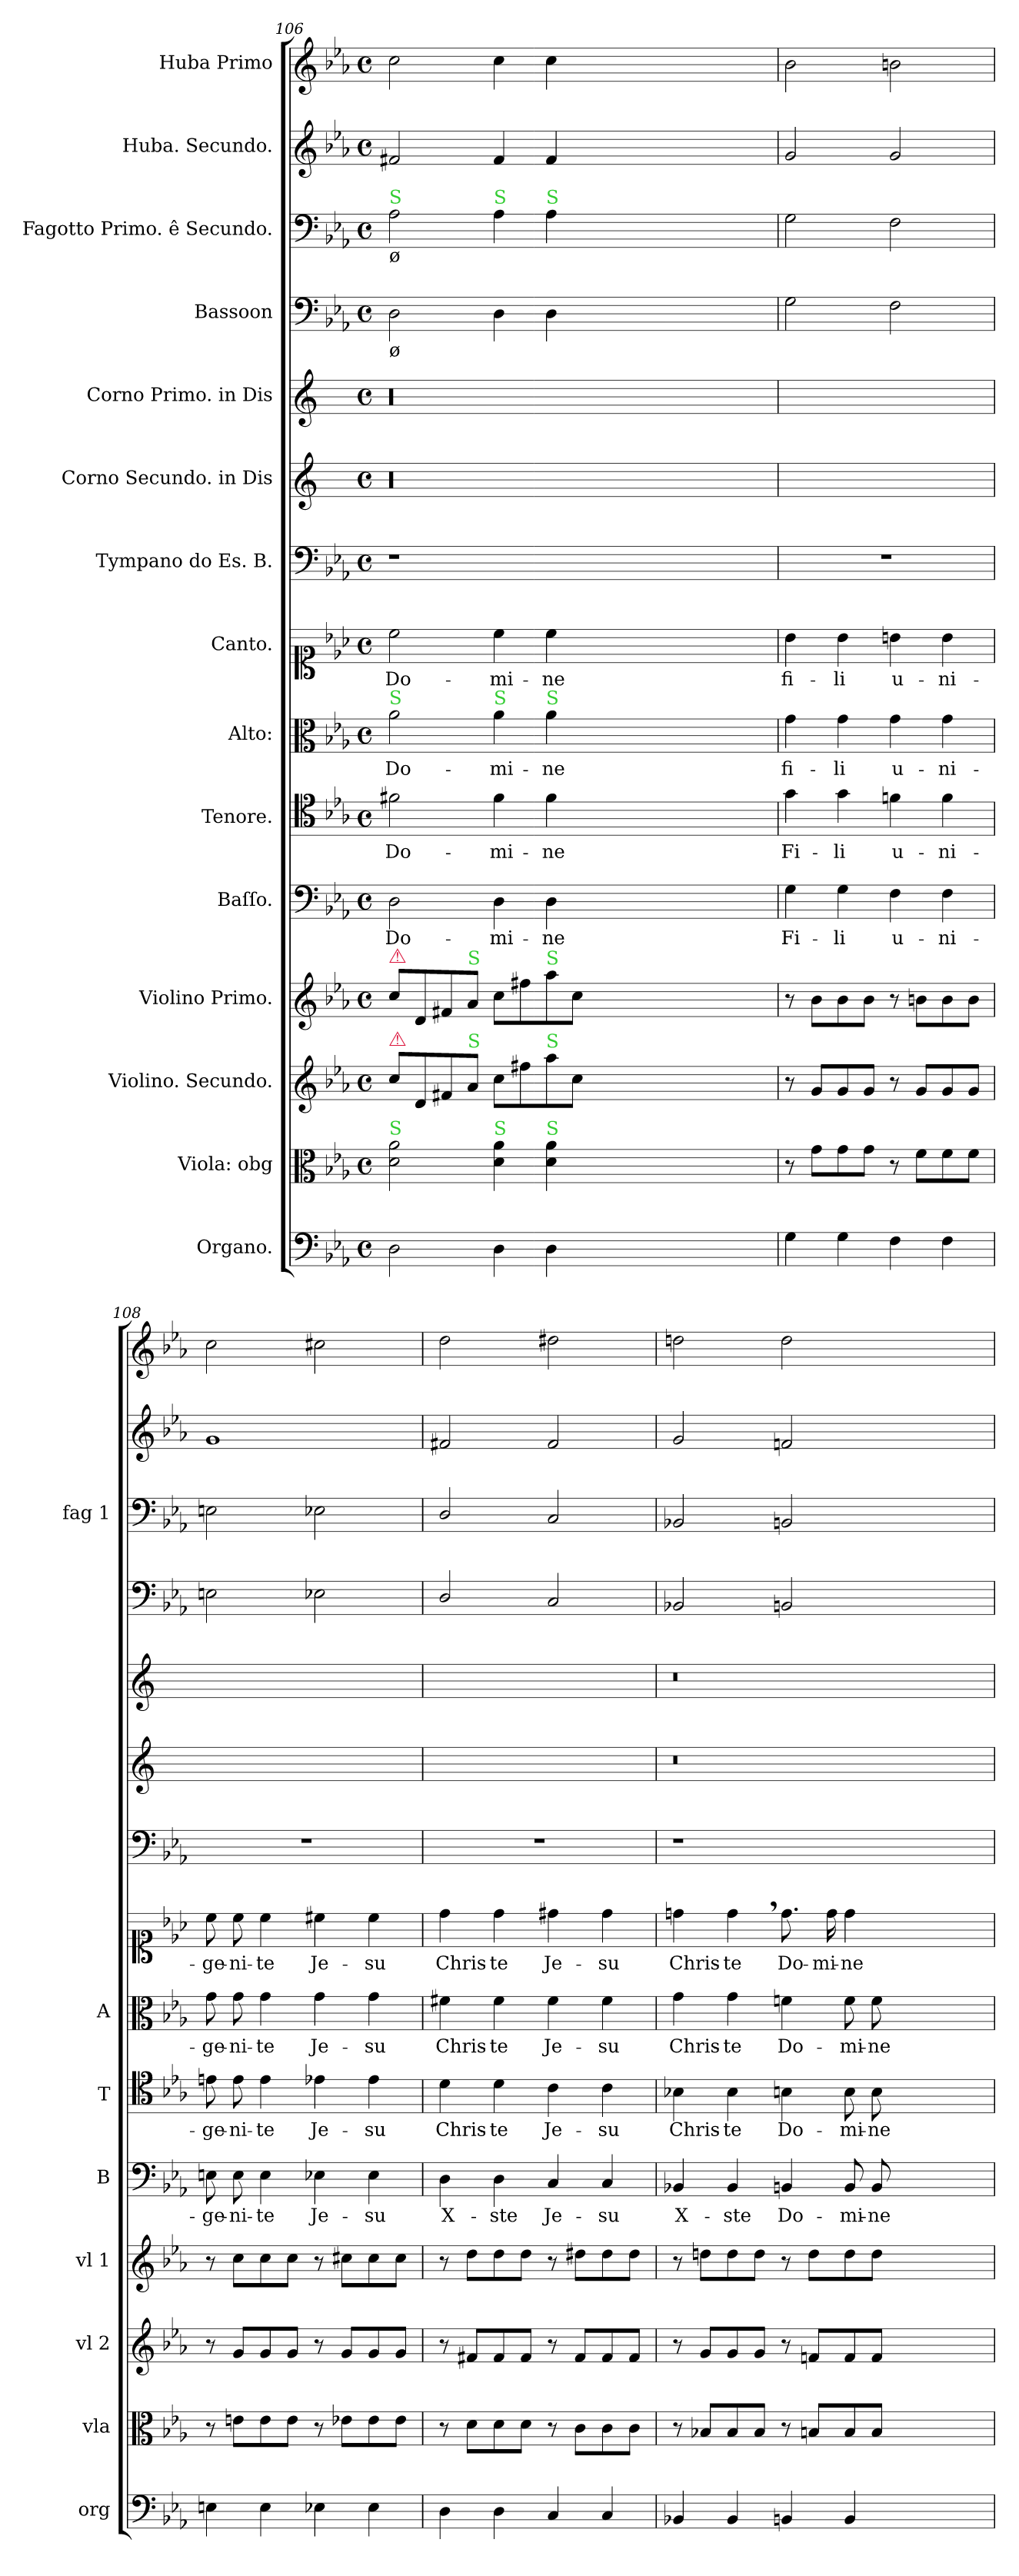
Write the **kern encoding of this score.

**kern	**kern	**dynam	**kern	**dynam	**kern	**dynam	**kern	**text	**kern	**text	**kern	**text	**kern	**text	**dynam	**kern	**kern	**kern	**kern	**kern	**dynam	**kern	**kern
*part15	*part14	*part14	*part13	*part13	*part12	*part12	*part11	*part11	*part10	*part10	*part9	*part9	*part8	*part8	*part8	*part7	*part6	*part5	*part4	*part3	*part3	*part2	*part1
*staff15	*staff14	*staff14	*staff13	*staff13	*staff12	*staff12	*staff11	*staff11	*staff10	*staff10	*staff9	*staff9	*staff8	*staff8	*staff8	*staff7	*staff6	*staff5	*staff4	*staff3	*staff3	*staff2	*staff1
*I"Organo.	*I"Viola: obg	*	*I"Violino. Secundo.	*	*I"Violino Primo.	*	*I"Baſſo.	*	*I"Tenore.	*	*I"Alto:	*	*I"Canto.	*	*	*I"Tympano do Es. B.	*I"Corno Secundo. in Dis	*I"Corno Primo. in Dis	*I"Bassoon	*I"Fagotto Primo. ê Secundo.	*	*I"Huba. Secundo.	*I"Huba Primo
*I'org	*I'vla	*	*I'vl 2	*	*I'vl 1	*	*I'B	*	*I'T	*	*I'A	*	*	*	*	*	*	*	*	*I'fag 1	*	*	*
*clefF4	*clefC3	*	*clefG2	*	*clefG2	*	*clefF4	*	*clefC4	*	*clefC3	*	*clefC1	*	*	*clefF4	*clefG2	*clefG2	*clefF4	*clefF4	*	*clefG2	*clefG2
*	*	*	*	*	*	*	*	*	*	*	*	*	*	*	*	*	*ITrd5c9	*ITrd5c9	*	*	*	*	*
*k[b-e-a-]	*k[b-e-a-]	*	*k[b-e-a-]	*	*k[b-e-a-]	*	*k[b-e-a-]	*	*k[b-e-a-]	*	*k[b-e-a-]	*	*k[b-e-a-]	*	*	*k[b-e-a-]	*k[b-e-a-]	*k[b-e-a-]	*k[b-e-a-]	*k[b-e-a-]	*	*k[b-e-a-]	*k[b-e-a-]
*E-:	*E-:	*	*E-:	*	*E-:	*	*E-:	*	*	*	*E-:	*	*E-:	*	*	*	*E-:	*E-:	*	*	*	*E-:	*E-:
*M4/4	*M4/4	*	*M4/4	*	*M4/4	*	*M4/4	*	*M4/4	*	*M4/4	*	*M4/4	*	*	*M4/4	*M4/4	*M4/4	*M4/4	*M4/4	*	*M4/4	*M4/4
*met(c)	*met(c)	*	*met(c)	*	*met(c)	*	*met(c)	*	*met(c)	*	*met(c)	*	*met(c)	*	*	*met(c)	*met(c)	*met(c)	*met(c)	*met(c)	*	*met(c)	*met(c)
=106	=106	=106	=106	=106	=106	=106	=106	=106	=106	=106	=106	=106	=106	=106	=106	=106	=106	=106	=106	=106	=106	=106	=106
!	!	!	!	!	!	!	!	!	!	!	!	!	!	!	!	!	!	!	!	!LO:TX:b:t=ø	!	!	!
!	!	!	!	!	!	!	!	!	!	!	!	!	!	!	!	!	!	!	!	!LO:TX:a:color=limegreen:t=S	!	!	!
!	!	!	!	!	!	!	!	!	!	!	!	!	!	!	!	!	!	!	!LO:TX:b:t=ø	!	!	!	!
!	!	!	!	!	!	!	!	!	!	!	!LO:TX:a:color=limegreen:t=S	!	!	!	!	!	!	!	!	!	!	!	!
!	!	!	!	!	!LO:TX:a:color=crimson:t=⚠	!	!	!	!	!	!	!	!	!	!	!	!	!	!	!	!	!	!
!	!	!	!LO:TX:a:color=crimson:t=⚠	!	!	!	!	!	!	!	!	!	!	!	!	!	!	!	!	!	!	!	!
!	!LO:TX:a:color=limegreen:t=S	!	!	!	!	!	!	!	!	!	!	!	!	!	!	!	!	!	!	!	!	!	!
!	!	!LO:DY:b	!	!LO:DY:b:rj	!	!LO:DY:b:rj	!	!	!	!	!	!	!	!	!LO:DY:b	!	!	!	!	!	!LO:DY:b	!	!
2D\	2d\ 2a-\	fort	8cc\L	forto	8cc\L	forto	2D\	Do-	2f#X\	Do-	2a-\	Do-	2cc\	Do-	fort	1r	00r	00r	2D\	2A-\	forto	2f#X/	2cc\
.	.	.	8d/	.	8d/	.	.	.	.	.	.	.	.	.	.	.	.	.	.	.	.	.	.
.	.	.	8f#X/	.	8f#X/	.	.	.	.	.	.	.	.	.	.	.	.	.	.	.	.	.	.
!	!	!	!	!	!LO:TX:a:color=limegreen:t=S	!	!	!	!	!	!	!	!	!	!	!	!	!	!	!	!	!	!
!	!	!	!LO:TX:a:color=limegreen:t=S	!	!	!	!	!	!	!	!	!	!	!	!	!	!	!	!	!	!	!	!
.	.	.	8a-/J	.	8a-/J	.	.	.	.	.	.	.	.	.	.	.	.	.	.	.	.	.	.
!	!	!	!	!	!	!	!	!	!	!	!	!	!	!	!	!	!	!	!	!LO:TX:a:color=limegreen:t=S	!	!	!
!	!	!	!	!	!	!	!	!	!	!	!LO:TX:a:color=limegreen:t=S	!	!	!	!	!	!	!	!	!	!	!	!
!	!LO:TX:a:color=limegreen:t=S	!	!	!	!	!	!	!	!	!	!	!	!	!	!	!	!	!	!	!	!	!	!
4D\	4d\ 4a-\	.	8cc\L	.	8cc\L	.	4D\	-mi-	4f#\	-mi-	4a-\	-mi-	4cc\	-mi-	.	.	.	.	4D\	4A-\	.	4f#/	4cc\
.	.	.	8ff#X\	.	8ff#X\	.	.	.	.	.	.	.	.	.	.	.	.	.	.	.	.	.	.
!	!	!	!	!	!	!	!	!	!	!	!	!	!	!	!	!	!	!	!	!LO:TX:a:color=limegreen:t=S	!	!	!
!	!	!	!	!	!	!	!	!	!	!	!LO:TX:a:color=limegreen:t=S	!	!	!	!	!	!	!	!	!	!	!	!
!	!	!	!	!	!LO:TX:a:color=limegreen:t=S	!	!	!	!	!	!	!	!	!	!	!	!	!	!	!	!	!	!
!	!	!	!LO:TX:a:color=limegreen:t=S	!	!	!	!	!	!	!	!	!	!	!	!	!	!	!	!	!	!	!	!
!	!LO:TX:a:color=limegreen:t=S	!	!	!	!	!	!	!	!	!	!	!	!	!	!	!	!	!	!	!	!	!	!
4D\	4d\ 4a-\	.	8aa-\	.	8aa-\	.	4D\	-ne	4f#\	-ne	4a-\	-ne	4cc\	-ne	.	.	.	.	4D\	4A-\	.	4f#/	4cc\
.	.	.	8cc\J	.	8cc\J	.	.	.	.	.	.	.	.	.	.	.	.	.	.	.	.	.	.
0.ryy	0.ryy	.	0.ryy	.	0.ryy	.	0.ryy	.	0.ryy	.	0.ryy	.	0.ryy	.	.	0.ryy	.	.	0.ryy	0.ryy	.	0.ryy	0.ryy
=107	=107	=107	=107	=107	=107	=107	=107	=107	=107	=107	=107	=107	=107	=107	=107	=107	=107	=107	=107	=107	=107	=107	=107
4G\	8r	.	8r	.	8r	.	4G\	Fi-	4g\	Fi-	4g\	fi-	4b-\	fi-	.	1r	1ryy	1ryy	2G\	2G\	.	2g/	2b-\
.	8g\L	.	8g/L	.	8b-\L	.	.	.	.	.	.	.	.	.	.	.	.	.	.	.	.	.	.
4G\	8g\	.	8g/	.	8b-\	.	4G\	-li	4g\	-li	4g\	-li	4b-\	-li	.	.	.	.	.	.	.	.	.
.	8g\J	.	8g/J	.	8b-\J	.	.	.	.	.	.	.	.	.	.	.	.	.	.	.	.	.	.
4F\	8r	.	8r	.	8r	.	4F\	u-	4fn\	u-	4g\	u-	4bn\	u-	.	.	.	.	2F\	2F\	.	2g/	2bn\
.	8f\L	.	8g/L	.	8bn\L	.	.	.	.	.	.	.	.	.	.	.	.	.	.	.	.	.	.
4F\	8f\	.	8g/	.	8b\	.	4F\	-ni-	4f\	-ni-	4g\	-ni-	4b\	-ni-	.	.	.	.	.	.	.	.	.
.	8f\J	.	8g/J	.	8b\J	.	.	.	.	.	.	.	.	.	.	.	.	.	.	.	.	.	.
=108	=108	=108	=108	=108	=108	=108	=108	=108	=108	=108	=108	=108	=108	=108	=108	=108	=108	=108	=108	=108	=108	=108	=108
4En\	8r	.	8r	.	8r	.	8En\	-ge-	8en\	-ge-	8g\	-ge-	8cc\	-ge-	.	1r	1ryy	1ryy	2En\	2En\	.	1g	2cc\
.	8en\L	.	8g/L	.	8cc\L	.	8E\	-ni-	8e\	-ni-	8g\	-ni-	8cc\	-ni-	.	.	.	.	.	.	.	.	.
4E\	8e\	.	8g/	.	8cc\	.	4E\	-te	4e\	-te	4g\	-te	4cc\	-te	.	.	.	.	.	.	.	.	.
.	8e\J	.	8g/J	.	8cc\J	.	.	.	.	.	.	.	.	.	.	.	.	.	.	.	.	.	.
4E-X\	8r	.	8r	.	8r	.	4E-X\	Je-	4e-X\	Je-	4g\	Je-	4cc#X\	Je-	.	.	.	.	2E-X\	2E-X\	.	.	2cc#X\
.	8e-X\L	.	8g/L	.	8cc#X\L	.	.	.	.	.	.	.	.	.	.	.	.	.	.	.	.	.	.
4E-\	8e-\	.	8g/	.	8cc#\	.	4E-\	-su	4e-\	-su	4g\	-su	4cc#\	-su	.	.	.	.	.	.	.	.	.
.	8e-\J	.	8g/J	.	8cc#\J	.	.	.	.	.	.	.	.	.	.	.	.	.	.	.	.	.	.
=109	=109	=109	=109	=109	=109	=109	=109	=109	=109	=109	=109	=109	=109	=109	=109	=109	=109	=109	=109	=109	=109	=109	=109
4D\	8r	.	8r	.	8r	.	4D\	X-	4d\	Chris-	4f#X\	Chris-	4dd\	Chris-	.	1r	1ryy	1ryy	2D/	2D/	.	2f#X/	2dd\
.	8d\L	.	8f#X/L	.	8dd\L	.	.	.	.	.	.	.	.	.	.	.	.	.	.	.	.	.	.
4D\	8d\	.	8f#/	.	8dd\	.	4D\	-ste	4d\	-te	4f#\	-te	4dd\	-te	.	.	.	.	.	.	.	.	.
.	8d\J	.	8f#/J	.	8dd\J	.	.	.	.	.	.	.	.	.	.	.	.	.	.	.	.	.	.
4C/	8r	.	8r	.	8r	.	4C/	Je-	4c\	Je-	4f#\	Je-	4dd#X\	Je-	.	.	.	.	2C/	2C/	.	2f#/	2dd#X\
.	8c\L	.	8f#/L	.	8dd#X\L	.	.	.	.	.	.	.	.	.	.	.	.	.	.	.	.	.	.
4C/	8c\	.	8f#/	.	8dd#\	.	4C/	-su	4c\	-su	4f#\	-su	4dd#\	-su	.	.	.	.	.	.	.	.	.
.	8c\J	.	8f#/J	.	8dd#\J	.	.	.	.	.	.	.	.	.	.	.	.	.	.	.	.	.	.
=110	=110	=110	=110	=110	=110	=110	=110	=110	=110	=110	=110	=110	=110	=110	=110	=110	=110	=110	=110	=110	=110	=110	=110
4BB-X/	8r	.	8r	.	8r	.	4BB-X/	X-	4B-X\	Chris-	4g\	Chris-	4ddn\	Chris-	.	1r	0r	0r	2BB-X/	2BB-X/	.	2g/	2ddn\
.	8B-X/L	.	8g/L	.	8ddn\L	.	.	.	.	.	.	.	.	.	.	.	.	.	.	.	.	.	.
4BB-/	8B-/	.	8g/	.	8dd\	.	4BB-/	-ste	4B-\	-te	4g\	-te	4dd,<\	-te	.	.	.	.	.	.	.	.	.
.	8B-/J	.	8g/J	.	8dd\J	.	.	.	.	.	.	.	.	.	.	.	.	.	.	.	.	.	.
4BBn/	8r	.	8r	.	8r	.	4BBn/	Do-	4Bn\	Do-	4fn\	Do-	8.dd\	Do-	.	.	.	.	2BBn/	2BBn/	.	2fn/	2dd\
.	8Bn/L	.	8fn/L	.	8dd\L	.	.	.	.	.	.	.	.	.	.	.	.	.	.	.	.	.	.
.	.	.	.	.	.	.	.	.	.	.	.	.	16dd\	-mi-	.	.	.	.	.	.	.	.	.
4BB/	8B/	.	8f/	.	8dd\	.	8BB/	-mi-	8B\	-mi-	8f\	-mi-	4dd\	-ne	.	.	.	.	.	.	.	.	.
.	8B/J	.	8f/J	.	8dd\J	.	8BB/	-ne	8B\	-ne	8f\	-ne	.	.	.	.	.	.	.	.	.	.	.
1ryy	1ryy	.	1ryy	.	1ryy	.	1ryy	.	1ryy	.	1ryy	.	1ryy	.	.	1ryy	.	.	1ryy	1ryy	.	1ryy	1ryy
=	=	=	=	=	=	=	=	=	=	=	=	=	=	=	=	=	=	=	=	=	=	=	=
*-	*-	*-	*-	*-	*-	*-	*-	*-	*-	*-	*-	*-	*-	*-	*-	*-	*-	*-	*-	*-	*-	*-	*-
